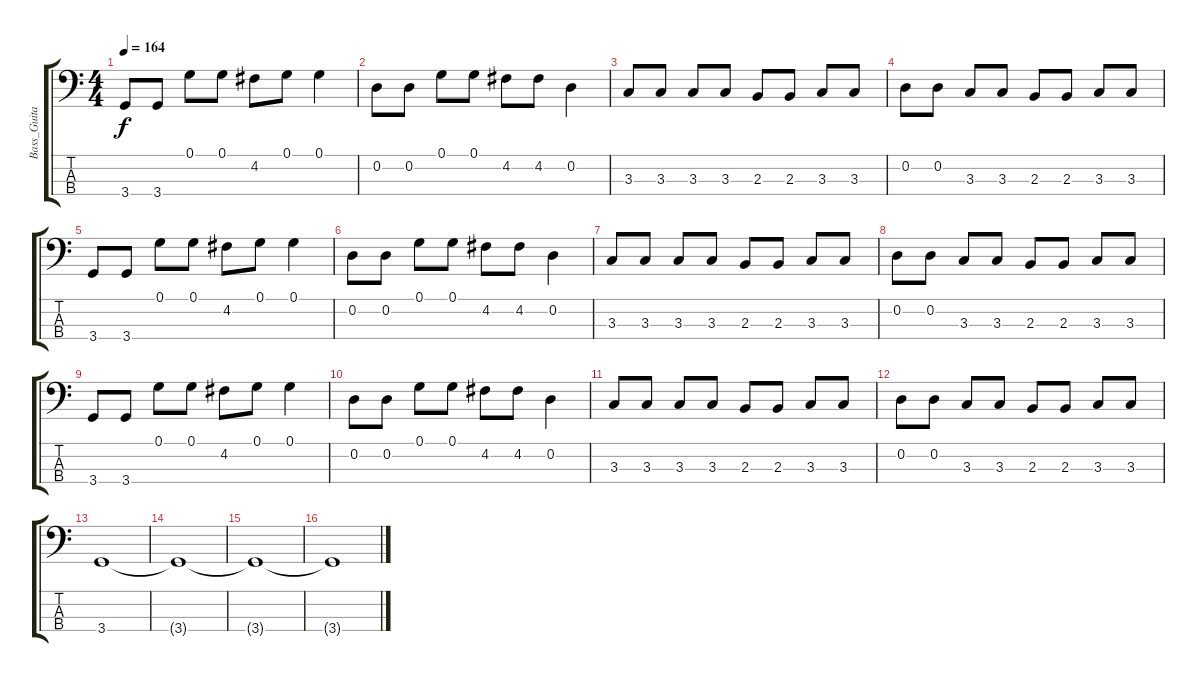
\track ("Bass_Guitar" "Bass_Guita") {instrument electricbassfinger}
\staff {score tabs}
\tuning (G2 D2 A1 E1) {hide}
\ts (4 4)
\tempo 164
\clef f4
\ks c
3.4.8{dy f} 3.4.8 0.1.8 0.1.8 4.2.8 0.1.8 0.1.4 |
0.2.8 0.2.8 0.1.8 0.1.8 4.2.8 4.2.8 0.2.4 |
3.3.8 3.3.8 3.3.8 3.3.8 2.3.8 2.3.8 3.3.8 3.3.8 |
0.2.8 0.2.8 3.3.8 3.3.8 2.3.8 2.3.8 3.3.8 3.3.8 |
3.4.8 3.4.8 0.1.8 0.1.8 4.2.8 0.1.8 0.1.4 |
0.2.8 0.2.8 0.1.8 0.1.8 4.2.8 4.2.8 0.2.4 |
3.3.8 3.3.8 3.3.8 3.3.8 2.3.8 2.3.8 3.3.8 3.3.8 |
0.2.8 0.2.8 3.3.8 3.3.8 2.3.8 2.3.8 3.3.8 3.3.8 |
3.4.8 3.4.8 0.1.8 0.1.8 4.2.8 0.1.8 0.1.4 |
0.2.8 0.2.8 0.1.8 0.1.8 4.2.8 4.2.8 0.2.4 |
3.3.8 3.3.8 3.3.8 3.3.8 2.3.8 2.3.8 3.3.8 3.3.8 |
0.2.8 0.2.8 3.3.8 3.3.8 2.3.8 2.3.8 3.3.8 3.3.8 |
3.4.1 |
3.4{t}.1 |
3.4{t}.1 |
3.4{t}.1
